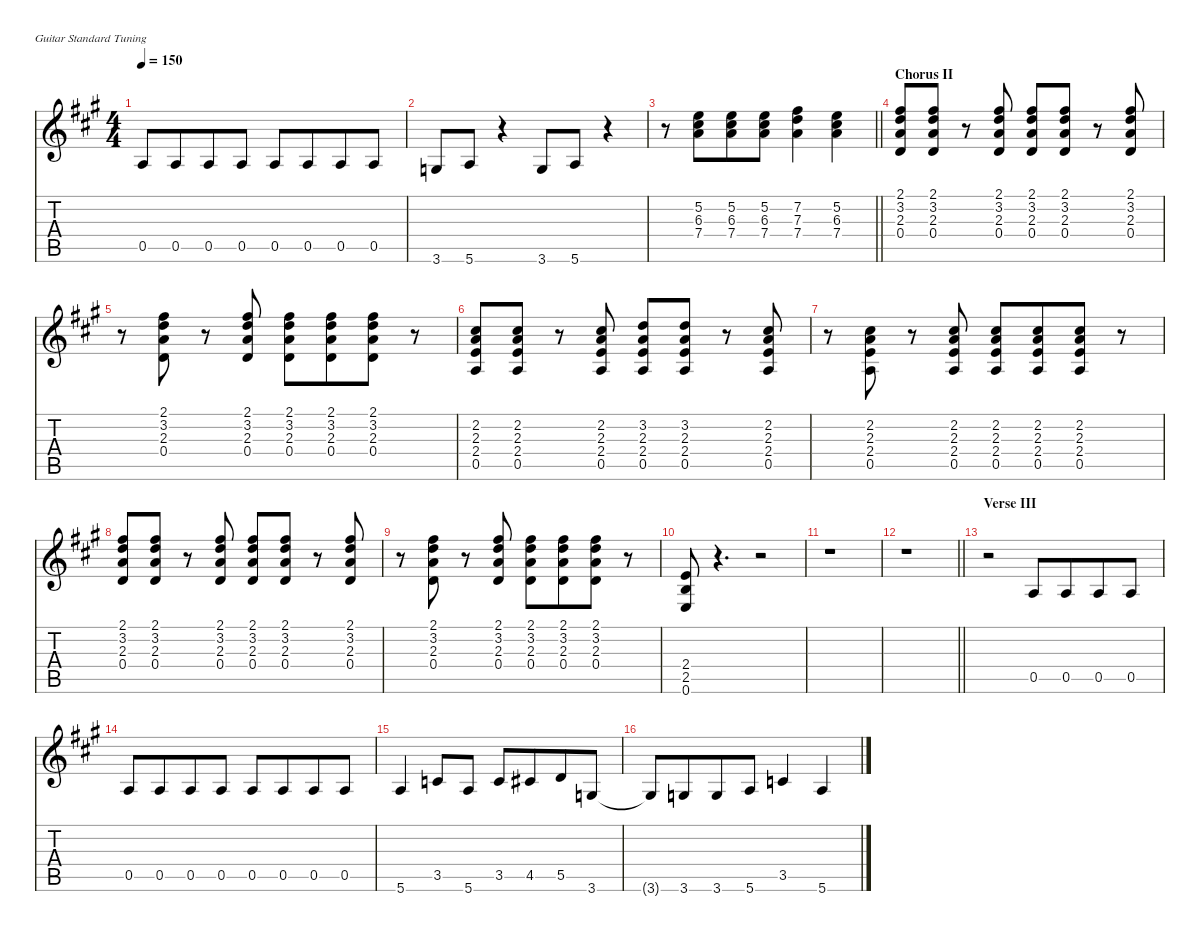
\defaultSystemsLayout 4
\hideDynamics
\bracketExtendMode nobrackets
\singleTrackTrackNamePolicy hidden
\multiTrackTrackNamePolicy hidden
\firstSystemTrackNameMode fullname
\firstSystemTrackNameOrientation horizontal
\otherSystemsTrackNameOrientation horizontal
\track ("Lead Guitar" "od.guit.") {instrument overdrivenguitar}
\staff {score tabs}
\tuning (E4 B3 G3 D3 A2 E2)
\ts (4 4)
\tempo 150
\clef g2
\ks a
0.5{acc forcenatural}.8{dy mf beam Up} 0.5{acc forcenatural}.8{beam Up beam merge} 0.5{acc forcenatural}.8{beam Up} 0.5{acc forcenatural}.8{beam Up} 0.5{acc forcenatural}.8{beam Up} 0.5{acc forcenatural}.8{beam Up beam merge} 0.5{acc forcenatural}.8{beam Up} 0.5{acc forcenatural}.8{beam Up} |
3.6{acc forcenatural}.8{dy ff beam Up} 5.6{acc forcenatural}.8{beam Up} r.4{beam Up} 3.6{acc forcenatural}.8{beam Up} 5.6{acc forcenatural}.8{beam Up} r.4{beam Up} |
\barLineRight lightlight
r.8{beam Down} (5.2{acc forcenatural} 6.3{acc #} 7.4{acc forcenatural}).8{dy mf beam Down beam merge} (5.2{acc forcenatural} 6.3{acc #} 7.4{acc forcenatural}).8{beam Down} (5.2{acc forcenatural} 6.3{acc #} 7.4{acc forcenatural}).8{beam Down} (7.2{acc #} 7.3{acc forcenatural} 7.4{acc forcenatural}).4{beam Down} (5.2{acc forcenatural} 6.3{acc #} 7.4{acc forcenatural}).4{beam Down} |
\section ("" "Chorus II")
(2.1{acc #} 3.2{acc forcenatural} 2.3{acc forcenatural} 0.4{acc forcenatural}).8{beam Up} (2.1{acc #} 3.2{acc forcenatural} 2.3{acc forcenatural} 0.4{acc forcenatural}).8{beam Up} r.8{beam Up} (2.1{acc #} 3.2{acc forcenatural} 2.3{acc forcenatural} 0.4{acc forcenatural}).8{beam Down} (2.1{acc #} 3.2{acc forcenatural} 2.3{acc forcenatural} 0.4{acc forcenatural}).8{beam Up} (2.1{acc #} 3.2{acc forcenatural} 2.3{acc forcenatural} 0.4{acc forcenatural}).8{beam Up} r.8{beam Up} (2.1{acc #} 3.2{acc forcenatural} 2.3{acc forcenatural} 0.4{acc forcenatural}).8{beam Down} |
r.8{beam Down} (2.1{acc #} 3.2{acc forcenatural} 2.3{acc forcenatural} 0.4{acc forcenatural}).8{beam Down} r.8{beam Up} (2.1{acc #} 3.2{acc forcenatural} 2.3{acc forcenatural} 0.4{acc forcenatural}).8{beam Down} (2.1{acc #} 3.2{acc forcenatural} 2.3{acc forcenatural} 0.4{acc forcenatural}).8{beam Down} (2.1{acc #} 3.2{acc forcenatural} 2.3{acc forcenatural} 0.4{acc forcenatural}).8{beam Down beam merge} (2.1{acc #} 3.2{acc forcenatural} 2.3{acc forcenatural} 0.4{acc forcenatural}).8{beam Down} r.8{beam Up} |
(2.2{acc #} 2.3{acc forcenatural} 2.4{acc forcenatural} 0.5{acc forcenatural}).8{beam Up} (2.2{acc #} 2.3{acc forcenatural} 2.4{acc forcenatural} 0.5{acc forcenatural}).8{beam Up} r.8{beam Up} (2.2{acc #} 2.3{acc forcenatural} 2.4{acc forcenatural} 0.5{acc forcenatural}).8{beam Up} (3.2{acc forcenatural} 2.3{acc forcenatural} 2.4{acc forcenatural} 0.5{acc forcenatural}).8{beam Up} (3.2{acc forcenatural} 2.3{acc forcenatural} 2.4{acc forcenatural} 0.5{acc forcenatural}).8{beam Up} r.8{beam Up} (2.2{acc #} 2.3{acc forcenatural} 2.4{acc forcenatural} 0.5{acc forcenatural}).8{beam Up} |
r.8{beam Down} (2.2{acc #} 2.3{acc forcenatural} 2.4{acc forcenatural} 0.5{acc forcenatural}).8{beam Up} r.8{beam Up} (2.2{acc #} 2.3{acc forcenatural} 2.4{acc forcenatural} 0.5{acc forcenatural}).8{beam Up} (2.2{acc #} 2.3{acc forcenatural} 2.4{acc forcenatural} 0.5{acc forcenatural}).8{beam Up} (2.2{acc #} 2.3{acc forcenatural} 2.4{acc forcenatural} 0.5{acc forcenatural}).8{beam Up beam merge} (2.2{acc #} 2.3{acc forcenatural} 2.4{acc forcenatural} 0.5{acc forcenatural}).8{beam Up} r.8{beam Up} |
(2.1{acc #} 3.2{acc forcenatural} 2.3{acc forcenatural} 0.4{acc forcenatural}).8{beam Up} (2.1{acc #} 3.2{acc forcenatural} 2.3{acc forcenatural} 0.4{acc forcenatural}).8{beam Up} r.8{beam Up} (2.1{acc #} 3.2{acc forcenatural} 2.3{acc forcenatural} 0.4{acc forcenatural}).8{beam Down} (2.1{acc #} 3.2{acc forcenatural} 2.3{acc forcenatural} 0.4{acc forcenatural}).8{beam Up} (2.1{acc #} 3.2{acc forcenatural} 2.3{acc forcenatural} 0.4{acc forcenatural}).8{beam Up} r.8{beam Up} (2.1{acc #} 3.2{acc forcenatural} 2.3{acc forcenatural} 0.4{acc forcenatural}).8{beam Down} |
r.8{beam Down} (2.1{acc #} 3.2{acc forcenatural} 2.3{acc forcenatural} 0.4{acc forcenatural}).8{beam Down} r.8{beam Up} (2.1{acc #} 3.2{acc forcenatural} 2.3{acc forcenatural} 0.4{acc forcenatural}).8{beam Down} (2.1{acc #} 3.2{acc forcenatural} 2.3{acc forcenatural} 0.4{acc forcenatural}).8{beam Down} (2.1{acc #} 3.2{acc forcenatural} 2.3{acc forcenatural} 0.4{acc forcenatural}).8{beam Down beam merge} (2.1{acc #} 3.2{acc forcenatural} 2.3{acc forcenatural} 0.4{acc forcenatural}).8{beam Down} r.8{beam Up} |
(2.4{acc forcenatural} 2.5{acc forcenatural} 0.6{acc forcenatural}).8{beam Up} r.4{d beam Up} r.2{beam Up} |
r.1{beam Down} |
\barLineRight lightlight
r.1{beam Down} |
\section ("" "Verse III")
r.2{beam Down} 0.5{acc forcenatural}.8{beam Up} 0.5{acc forcenatural}.8{beam Up beam merge} 0.5{acc forcenatural}.8{beam Up} 0.5{acc forcenatural}.8{beam Up} |
0.5{acc forcenatural}.8{beam Up} 0.5{acc forcenatural}.8{beam Up beam merge} 0.5{acc forcenatural}.8{beam Up} 0.5{acc forcenatural}.8{beam Up} 0.5{acc forcenatural}.8{beam Up} 0.5{acc forcenatural}.8{beam Up beam merge} 0.5{acc forcenatural}.8{beam Up} 0.5{acc forcenatural}.8{beam Up} |
5.6{acc forcenatural}.4{dy ff beam Up} 3.5{acc forcenatural}.8{beam Up} 5.6{acc forcenatural}.8{beam Up} 3.5{acc forcenatural}.8{beam Up} 4.5{acc #}.8{beam Up beam merge} 5.5{acc forcenatural}.8{beam Up} 3.6{acc forcenatural}.8{beam Up} |
3.6{t acc forcenatural}.8{beam Up} 3.6{acc forcenatural}.8{beam Up beam merge} 3.6{acc forcenatural}.8{beam Up} 5.6{acc forcenatural}.8{beam Up} 3.5{acc forcenatural}.4{beam Up} 5.6{acc forcenatural}.4{beam Up}
